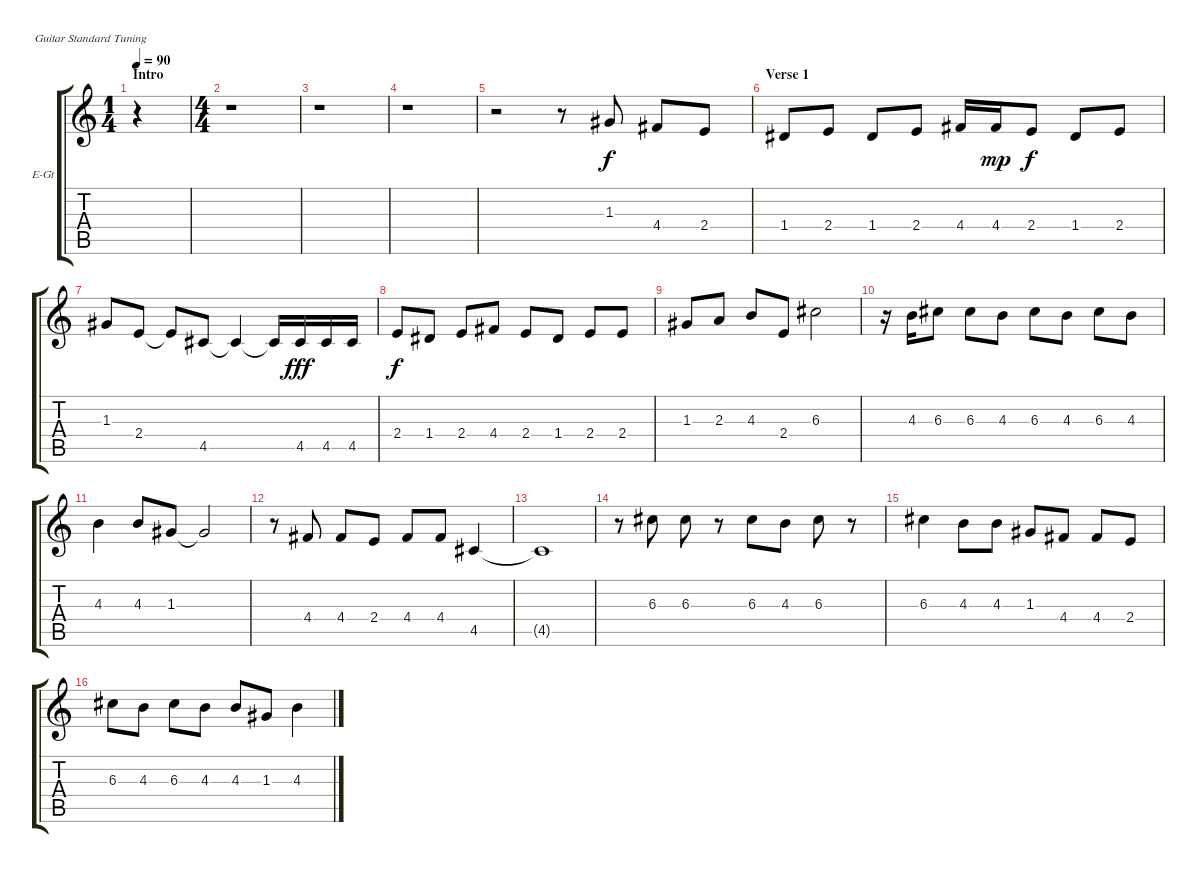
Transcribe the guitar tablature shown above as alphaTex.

\bracketExtendMode groupsimilarinstruments
\firstSystemTrackNameOrientation horizontal
\otherSystemsTrackNameOrientation horizontal
\track ("Vocals (Costello)" "E-Gt") {instrument electricguitarjazz}
\staff {score tabs}
\tuning (E4 B3 G3 D3 A2 E2)
\ts (1 4)
\section ("" "Intro")
\tempo 90
\clef g2
\ks c
r.4{dy f instrument electricguitarjazz} |
\ts (4 4)
r.1 |
r.1 |
r.1 |
r.2 r.8 1.3.8 4.4.8 2.4.8 |
\section ("" "Verse 1")
1.4.8 2.4.8 1.4.8 2.4.8 4.4.16 4.4.16{dy mp} 2.4.8{dy f} 1.4.8 2.4.8 |
1.3.8 2.4.8 2.4{t}.8 4.5.8 4.5{t}.4 4.5{t}.16 4.5.16{dy fff} 4.5.16 4.5.16 |
2.4.8{dy f} 1.4.8 2.4.8 4.4.8 2.4.8 1.4.8 2.4.8 2.4.8 |
1.3.8 2.3.8 4.3.8 2.4.8 6.3.2 |
r.16 4.3.16 6.3.8 6.3.8 4.3.8 6.3.8 4.3.8 6.3.8 4.3.8 |
4.3.4 4.3.8 1.3.8 1.3{t}.2 |
r.8 4.4.8 4.4.8 2.4.8 4.4.8 4.4.8 4.5.4 |
4.5{t}.1 |
r.8 6.3.8 6.3.8 r.8 6.3.8 4.3.8 6.3.8 r.8 |
6.3.4 4.3.8 4.3.8 1.3.8 4.4.8 4.4.8 2.4.8 |
6.3.8 4.3.8 6.3.8 4.3.8 4.3.8 1.3.8 4.3.4
